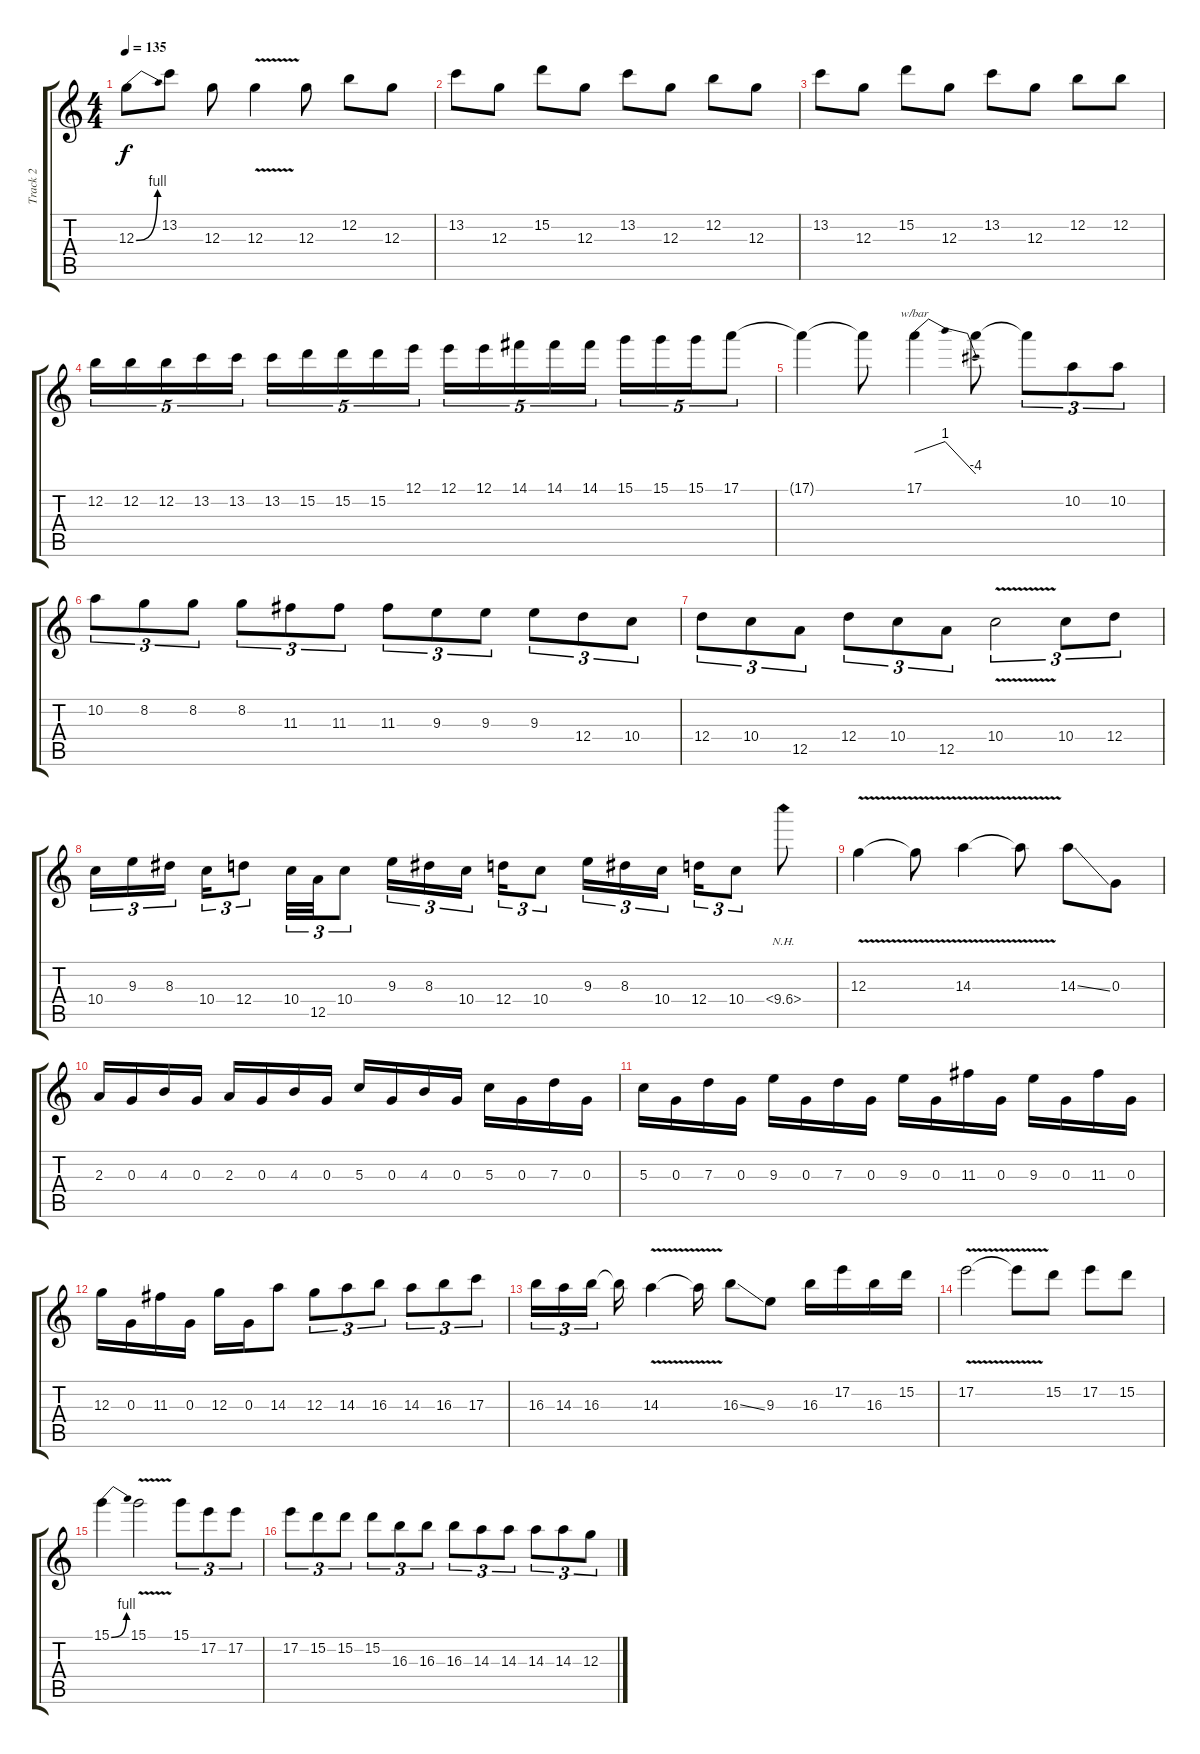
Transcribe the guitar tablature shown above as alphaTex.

\track ("Track 2" "Track 2") {instrument distortionguitar}
\staff {score tabs}
\tuning (E4 B3 G3 D3 A2 E2) {hide}
\ts (4 4)
\tempo 135
\clef g2
\ks c
12.3{be (bend 0 0 60 4)}.8{dy f} 13.2.8 12.3.8 12.3{v}.4 12.3.8 12.2.8 12.3.8 |
13.2.8 12.3.8 15.2.8 12.3.8 13.2.8 12.3.8 12.2.8 12.3.8 |
13.2.8 12.3.8 15.2.8 12.3.8 13.2.8 12.3.8 12.2.8 12.2.8 |
12.2.16{tu (5 4)} 12.2.16{tu (5 4)} 12.2.16{tu (5 4)} 13.2.16{tu (5 4)} 13.2.16{tu (5 4)} 13.2.16{tu (5 4)} 15.2.16{tu (5 4)} 15.2.16{tu (5 4)} 15.2.16{tu (5 4)} 12.1.16{tu (5 4)} 12.1.16{tu (5 4)} 12.1.16{tu (5 4)} 14.1.16{tu (5 4)} 14.1.16{tu (5 4)} 14.1.16{tu (5 4)} 15.1.16{tu (5 4)} 15.1.16{tu (5 4)} 15.1.16{tu (5 4)} 17.1.8{tu (5 4)} |
17.1{t}.4 17.1{t}.8 17.1.4{tbe (dip default 0 0 10 4 45 4 60 -16)} 17.1{t}.8 17.1{t}.8{tu (3 2)} 10.2.8{tu (3 2)} 10.2.8{tu (3 2)} |
10.2.8{tu (3 2)} 8.2.8{tu (3 2)} 8.2.8{tu (3 2)} 8.2.8{tu (3 2)} 11.3.8{tu (3 2)} 11.3.8{tu (3 2)} 11.3.8{tu (3 2)} 9.3.8{tu (3 2)} 9.3.8{tu (3 2)} 9.3.8{tu (3 2)} 12.4.8{tu (3 2)} 10.4.8{tu (3 2)} |
12.4.8{tu (3 2)} 10.4.8{tu (3 2)} 12.5.8{tu (3 2)} 12.4.8{tu (3 2)} 10.4.8{tu (3 2)} 12.5.8{tu (3 2)} 10.4{v}.2{tu (3 2)} 10.4.8{tu (3 2)} 12.4.8{tu (3 2)} |
10.4.16{tu (3 2)} 9.3.16{tu (3 2)} 8.3.16{tu (3 2)} 10.4.16{tu (3 2)} 12.4.8{tu (3 2)} 10.4.32{tu (3 2)} 12.5.32{tu (3 2)} 10.4.8{tu (3 2)} 9.3.16{tu (3 2)} 8.3.16{tu (3 2)} 10.4.16{tu (3 2)} 12.4.16{tu (3 2)} 10.4.8{tu (3 2)} 9.3.16{tu (3 2)} 8.3.16{tu (3 2)} 10.4.16{tu (3 2)} 12.4.16{tu (3 2)} 10.4.8{tu (3 2)} 10.4{nh}.8 |
12.3{v}.4 12.3{v t}.8 14.3{v}.4 14.3{v t}.8 14.3{ss}.8 0.3.8 |
2.3.16 0.3.16 4.3.16 0.3.16 2.3.16 0.3.16 4.3.16 0.3.16 5.3.16 0.3.16 4.3.16 0.3.16 5.3.16 0.3.16 7.3.16 0.3.16 |
5.3.16 0.3.16 7.3.16 0.3.16 9.3.16 0.3.16 7.3.16 0.3.16 9.3.16 0.3.16 11.3.16 0.3.16 9.3.16 0.3.16 11.3.16 0.3.16 |
12.3.16 0.3.16 11.3.16 0.3.16 12.3.16 0.3.16 14.3.8 12.3.8{tu (3 2)} 14.3.8{tu (3 2)} 16.3.8{tu (3 2)} 14.3.8{tu (3 2)} 16.3.8{tu (3 2)} 17.3.8{tu (3 2)} |
16.3.16{tu (3 2)} 14.3.16{tu (3 2)} 16.3.16{tu (3 2)} 16.3{t}.16 14.3{v}.4 14.3{t}.16 16.3{ss}.8 9.3.8 16.3.16 17.2.16 16.3.16 15.2.16 |
17.2{v}.2 17.2{t}.8 15.2.8 17.2.8 15.2.8 |
15.1{be (bend 0 0 60 4)}.4 15.1{v}.2 15.1.8{tu (3 2)} 17.2.8{tu (3 2)} 17.2.8{tu (3 2)} |
17.2.8{tu (3 2)} 15.2.8{tu (3 2)} 15.2.8{tu (3 2)} 15.2.8{tu (3 2)} 16.3.8{tu (3 2)} 16.3.8{tu (3 2)} 16.3.8{tu (3 2)} 14.3.8{tu (3 2)} 14.3.8{tu (3 2)} 14.3.8{tu (3 2)} 14.3.8{tu (3 2)} 12.3.8{tu (3 2)}
